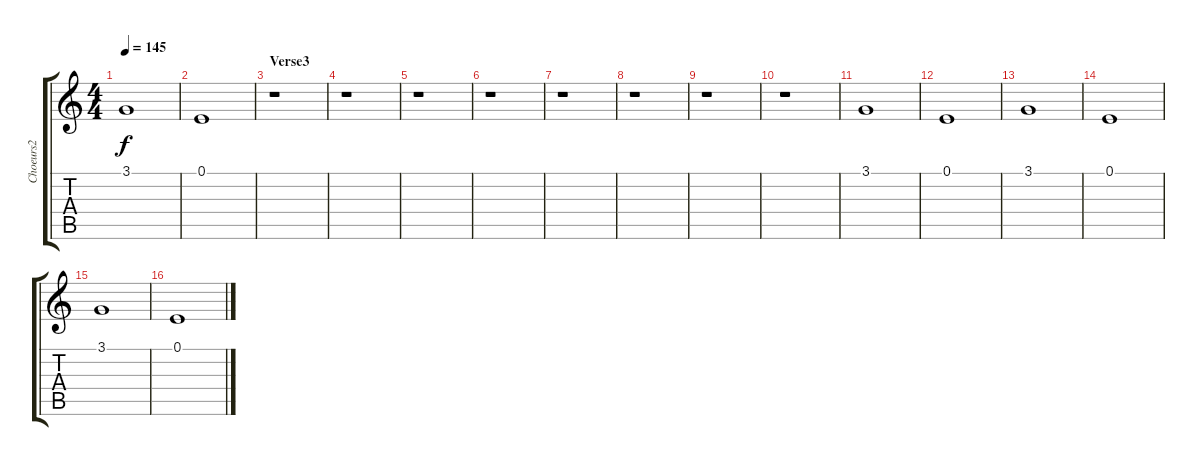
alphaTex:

\track ("Choeurs2" "Choeurs2") {instrument lead6voice}
\staff {score tabs}
\tuning (E4 B3 G3 D3 A2 E2) {hide}
\ts (4 4)
\tempo 145
\clef g2
\ks c
3.1.1{dy f} |
0.1.1 |
\section ("" "Verse3")
r.1 |
r.1 |
r.1 |
r.1 |
r.1 |
r.1 |
r.1 |
r.1 |
3.1.1 |
0.1.1 |
3.1.1 |
0.1.1 |
3.1.1 |
0.1.1
